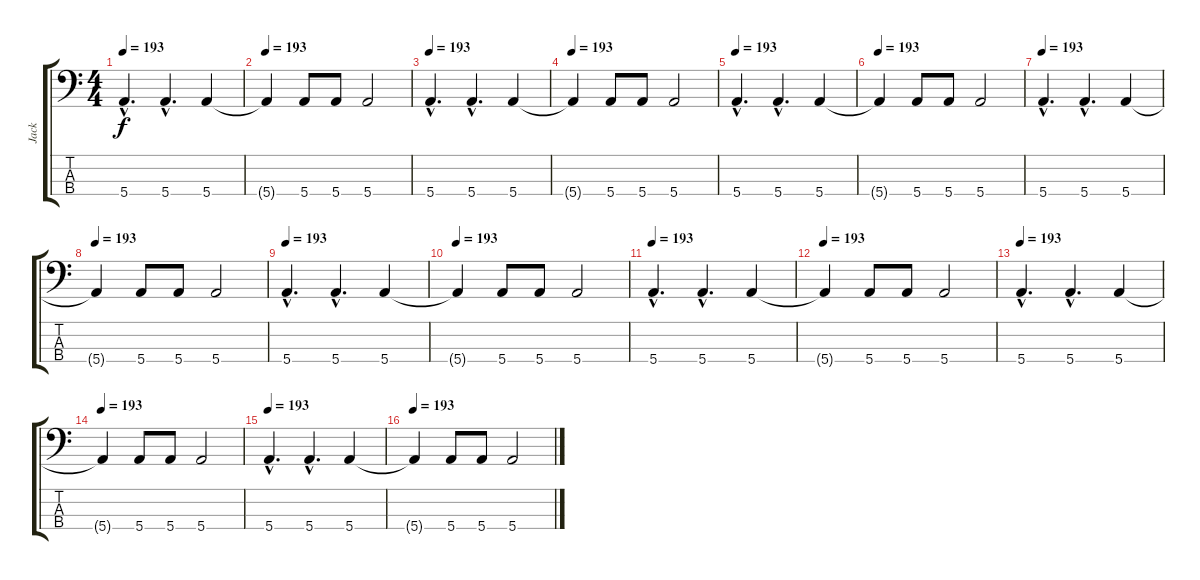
\track ("Jack" "Jack") {instrument electricbassfinger}
\staff {score tabs}
\tuning (G2 D2 A1 E1) {hide}
\ts (4 4)
\tempo 193
\clef f4
\ks c
5.4{hac}.4{d dy f} 5.4{hac}.4{d} 5.4.4 |
\tempo 193
5.4{t}.4 5.4.8 5.4.8 5.4.2 |
\tempo 193
5.4{hac}.4{d} 5.4{hac}.4{d} 5.4.4 |
\tempo 193
5.4{t}.4 5.4.8 5.4.8 5.4.2 |
\tempo 193
5.4{hac}.4{d} 5.4{hac}.4{d} 5.4.4 |
\tempo 193
5.4{t}.4 5.4.8 5.4.8 5.4.2 |
\tempo 193
5.4{hac}.4{d} 5.4{hac}.4{d} 5.4.4 |
\tempo 193
5.4{t}.4 5.4.8 5.4.8 5.4.2 |
\tempo 193
5.4{hac}.4{d} 5.4{hac}.4{d} 5.4.4 |
\tempo 193
5.4{t}.4 5.4.8 5.4.8 5.4.2 |
\tempo 193
5.4{hac}.4{d} 5.4{hac}.4{d} 5.4.4 |
\tempo 193
5.4{t}.4 5.4.8 5.4.8 5.4.2 |
\tempo 193
5.4{hac}.4{d} 5.4{hac}.4{d} 5.4.4 |
\tempo 193
5.4{t}.4 5.4.8 5.4.8 5.4.2 |
\tempo 193
5.4{hac}.4{d} 5.4{hac}.4{d} 5.4.4 |
\tempo 193
5.4{t}.4 5.4.8 5.4.8 5.4.2
